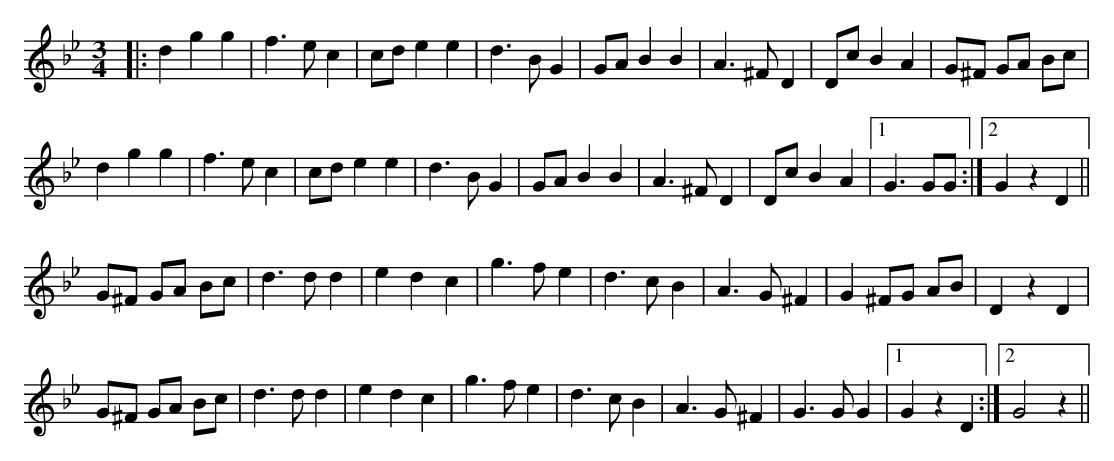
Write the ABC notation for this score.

X:1
M:3/4
K:Gmin
|:d2g2g2|f3ec2|cde2e2|d3BG2|GAB2B2|A3^FD2|DcB2A2|G^F GA Bc|
d2g2g2|f3ec2|cde2e2|d3BG2|GAB2B2|A3^FD2|DcB2A2|1 G3GG:|2 G2z2D2||
G^F GA Bc|d3dd2|e2d2c2|g3fe2|d3cB2|A3G^F2|G2^FG AB|D2z2D2|
G^F GA Bc|d3dd2|e2d2c2|g3fe2|d3cB2|A3G^F2|G3GG2|1 G2z2D2:|2 G4z2||
